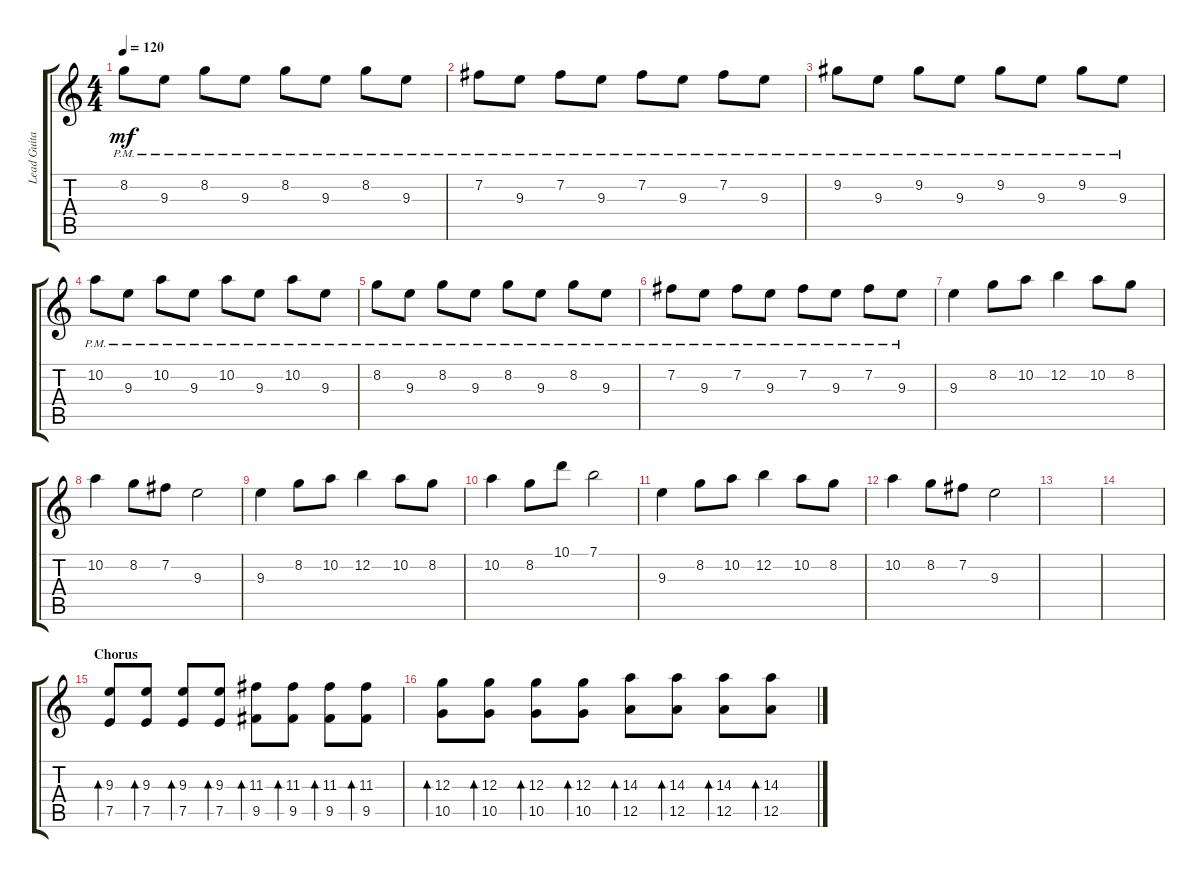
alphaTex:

\track ("Lead Guitar" "Lead Guita") {instrument overdrivenguitar}
\staff {score tabs}
\tuning (E4 B3 G3 D3 A2 E2) {hide}
\ts (4 4)
\tempo 120
\clef g2
\ks c
8.2{pm}.8{dy mf} 9.3{pm}.8 8.2{pm}.8 9.3{pm}.8 8.2{pm}.8 9.3{pm}.8 8.2{pm}.8 9.3{pm}.8 |
7.2{pm}.8 9.3{pm}.8 7.2{pm}.8 9.3{pm}.8 7.2{pm}.8 9.3{pm}.8 7.2{pm}.8 9.3{pm}.8 |
9.2{pm}.8 9.3{pm}.8 9.2{pm}.8 9.3{pm}.8 9.2{pm}.8 9.3{pm}.8 9.2{pm}.8 9.3{pm}.8 |
10.2{pm}.8 9.3{pm}.8 10.2{pm}.8 9.3{pm}.8 10.2{pm}.8 9.3{pm}.8 10.2{pm}.8 9.3{pm}.8 |
8.2{pm}.8 9.3{pm}.8 8.2{pm}.8 9.3{pm}.8 8.2{pm}.8 9.3{pm}.8 8.2{pm}.8 9.3{pm}.8 |
7.2{pm}.8 9.3{pm}.8 7.2{pm}.8 9.3{pm}.8 7.2{pm}.8 9.3{pm}.8 7.2{pm}.8 9.3{pm}.8 |
9.3.4 8.2.8 10.2.8 12.2.4 10.2.8 8.2.8 |
10.2.4 8.2.8 7.2.8 9.3.2 |
9.3.4 8.2.8 10.2.8 12.2.4 10.2.8 8.2.8 |
10.2.4 8.2.8 10.1.8 7.1.2 |
9.3.4 8.2.8 10.2.8 12.2.4 10.2.8 8.2.8 |
10.2.4 8.2.8 7.2.8 9.3.2 |
|
|
\section ("" "Chorus")
(9.3 7.5).8{bd 30} (9.3 7.5).8{bd 30} (9.3 7.5).8{bd 30} (9.3 7.5).8{bd 30} (11.3 9.5).8{bd 30} (11.3 9.5).8{bd 30} (11.3 9.5).8{bd 30} (11.3 9.5).8{bd 30} |
(12.3 10.5).8{bd 30} (12.3 10.5).8{bd 30} (12.3 10.5).8{bd 30} (12.3 10.5).8{bd 30} (14.3 12.5).8{bd 30} (14.3 12.5).8{bd 30} (14.3 12.5).8{bd 30} (14.3 12.5).8{bd 30}
